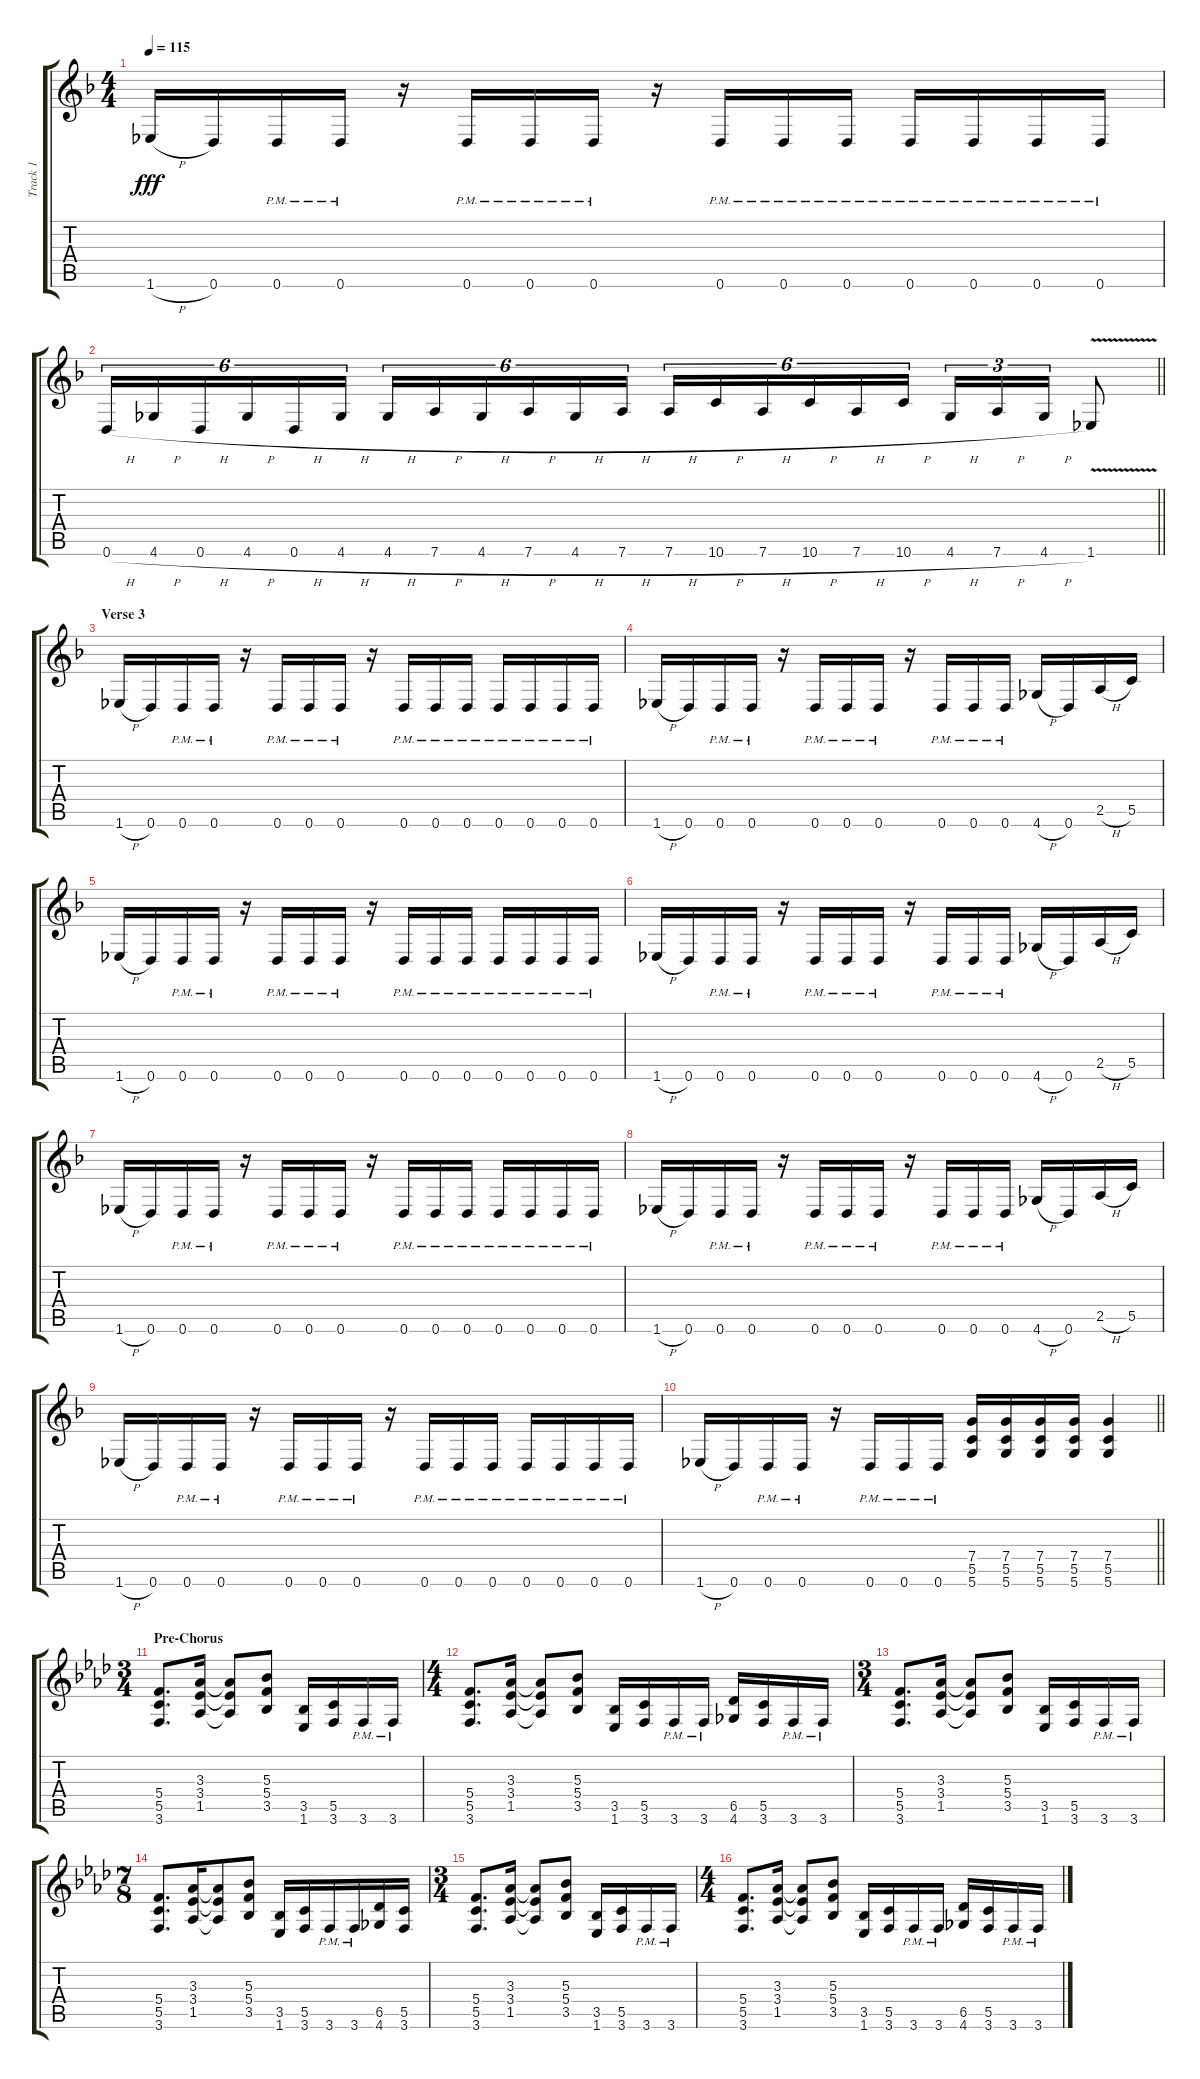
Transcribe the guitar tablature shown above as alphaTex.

\track ("Track 1" "Track 1") {instrument distortionguitar}
\staff {score tabs}
\tuning (D4 A3 F3 C3 G2 D2) {hide}
\ts (4 4)
\tempo 115
\clef g2
\ks dminor
1.6{h}.16{dy fff} 0.6.16 0.6{pm}.16 0.6{pm}.16 r.16 0.6{pm}.16 0.6{pm}.16 0.6{pm}.16 r.16 0.6{pm}.16 0.6{pm}.16 0.6{pm}.16 0.6{pm}.16 0.6{pm}.16 0.6{pm}.16 0.6{pm}.16 |
\barLineRight lightlight
0.6{h}.16{tu (6 4)} 4.6{h}.16{tu (6 4)} 0.6{h}.16{tu (6 4)} 4.6{h}.16{tu (6 4)} 0.6{h}.16{tu (6 4)} 4.6{h}.16{tu (6 4)} 4.6{h}.16{tu (6 4)} 7.6{h}.16{tu (6 4)} 4.6{h}.16{tu (6 4)} 7.6{h}.16{tu (6 4)} 4.6{h}.16{tu (6 4)} 7.6{h}.16{tu (6 4)} 7.6{h}.16{tu (6 4)} 10.6{h}.16{tu (6 4)} 7.6{h}.16{tu (6 4)} 10.6{h}.16{tu (6 4)} 7.6{h}.16{tu (6 4)} 10.6{h}.16{tu (6 4)} 4.6{h}.16{tu (3 2)} 7.6{h}.16{tu (3 2)} 4.6{h}.16{tu (3 2)} 1.6{v}.8 |
\section ("" "Verse 3")
1.6{h}.16 0.6.16 0.6{pm}.16 0.6{pm}.16 r.16 0.6{pm}.16 0.6{pm}.16 0.6{pm}.16 r.16 0.6{pm}.16 0.6{pm}.16 0.6{pm}.16 0.6{pm}.16 0.6{pm}.16 0.6{pm}.16 0.6{pm}.16 |
1.6{h}.16 0.6.16 0.6{pm}.16 0.6{pm}.16 r.16 0.6{pm}.16 0.6{pm}.16 0.6{pm}.16 r.16 0.6{pm}.16 0.6{pm}.16 0.6{pm}.16 4.6{h}.16 0.6.16 2.5{h}.16 5.5.16 |
1.6{h}.16 0.6.16 0.6{pm}.16 0.6{pm}.16 r.16 0.6{pm}.16 0.6{pm}.16 0.6{pm}.16 r.16 0.6{pm}.16 0.6{pm}.16 0.6{pm}.16 0.6{pm}.16 0.6{pm}.16 0.6{pm}.16 0.6{pm}.16 |
1.6{h}.16 0.6.16 0.6{pm}.16 0.6{pm}.16 r.16 0.6{pm}.16 0.6{pm}.16 0.6{pm}.16 r.16 0.6{pm}.16 0.6{pm}.16 0.6{pm}.16 4.6{h}.16 0.6.16 2.5{h}.16 5.5.16 |
1.6{h}.16 0.6.16 0.6{pm}.16 0.6{pm}.16 r.16 0.6{pm}.16 0.6{pm}.16 0.6{pm}.16 r.16 0.6{pm}.16 0.6{pm}.16 0.6{pm}.16 0.6{pm}.16 0.6{pm}.16 0.6{pm}.16 0.6{pm}.16 |
1.6{h}.16 0.6.16 0.6{pm}.16 0.6{pm}.16 r.16 0.6{pm}.16 0.6{pm}.16 0.6{pm}.16 r.16 0.6{pm}.16 0.6{pm}.16 0.6{pm}.16 4.6{h}.16 0.6.16 2.5{h}.16 5.5.16 |
1.6{h}.16 0.6.16 0.6{pm}.16 0.6{pm}.16 r.16 0.6{pm}.16 0.6{pm}.16 0.6{pm}.16 r.16 0.6{pm}.16 0.6{pm}.16 0.6{pm}.16 0.6{pm}.16 0.6{pm}.16 0.6{pm}.16 0.6{pm}.16 |
\barLineRight lightlight
1.6{h}.16 0.6.16 0.6{pm}.16 0.6{pm}.16 r.16 0.6{pm}.16 0.6{pm}.16 0.6{pm}.16 (7.4 5.5 5.6).16 (7.4 5.5 5.6).16 (7.4 5.5 5.6).16 (7.4 5.5 5.6).16 (7.4 5.5 5.6).4 |
\ts (3 4)
\section ("" "Pre-Chorus")
\ks fminor
(5.4 5.5 3.6).8{d} (3.3 3.4 1.5).16 (3.3{t} 3.4{t} 1.5{t}).8 (5.3 5.4 3.5).8 (3.5 1.6).16 (5.5 3.6).16 3.6{pm}.16 3.6{pm}.16 |
\ts (4 4)
(5.4 5.5 3.6).8{d} (3.3 3.4 1.5).16 (3.3{t} 3.4{t} 1.5{t}).8 (5.3 5.4 3.5).8 (3.5 1.6).16 (5.5 3.6).16 3.6{pm}.16 3.6{pm}.16 (6.5 4.6).16 (5.5 3.6).16 3.6{pm}.16 3.6{pm}.16 |
\ts (3 4)
(5.4 5.5 3.6).8{d} (3.3 3.4 1.5).16 (3.3{t} 3.4{t} 1.5{t}).8 (5.3 5.4 3.5).8 (3.5 1.6).16 (5.5 3.6).16 3.6{pm}.16 3.6{pm}.16 |
\ts (7 8)
(5.4 5.5 3.6).8{d} (3.3 3.4 1.5).16 (3.3{t} 3.4{t} 1.5{t}).8 (5.3 5.4 3.5).8 (3.5 1.6).16 (5.5 3.6).16 3.6{pm}.16 3.6{pm}.16 (6.5 4.6).16 (5.5 3.6).16 |
\ts (3 4)
(5.4 5.5 3.6).8{d} (3.3 3.4 1.5).16 (3.3{t} 3.4{t} 1.5{t}).8 (5.3 5.4 3.5).8 (3.5 1.6).16 (5.5 3.6).16 3.6{pm}.16 3.6{pm}.16 |
\ts (4 4)
(5.4 5.5 3.6).8{d} (3.3 3.4 1.5).16 (3.3{t} 3.4{t} 1.5{t}).8 (5.3 5.4 3.5).8 (3.5 1.6).16 (5.5 3.6).16 3.6{pm}.16 3.6{pm}.16 (6.5 4.6).16 (5.5 3.6).16 3.6{pm}.16 3.6{pm}.16
